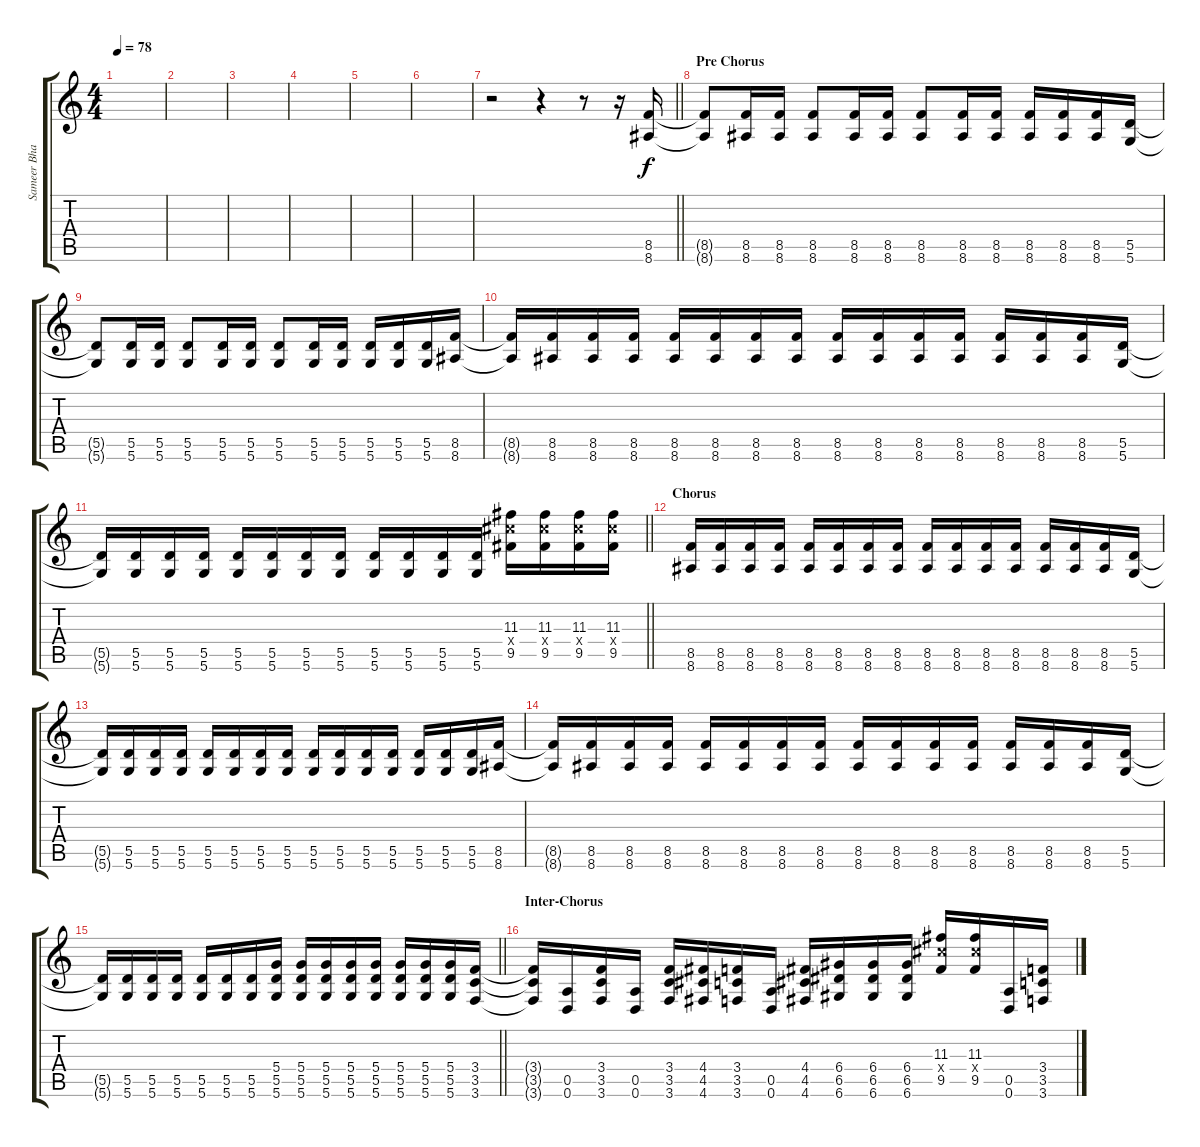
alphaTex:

\track ("Sameer Bhattacharya" "Sameer Bha") {instrument distortionguitar}
\staff {score tabs}
\tuning (E4 B3 G3 D3 A2 D2) {hide}
\ts (4 4)
\tempo 78
\clef g2
\ks c
|
|
|
|
|
|
\barLineRight lightlight
r.2 r.4 r.8 r.16 (8.5 8.6).16 |
\section ("" "Pre Chorus")
(8.5{t} 8.6{t}).8 (8.5 8.6).16 (8.5 8.6).16 (8.5 8.6).8 (8.5 8.6).16 (8.5 8.6).16 (8.5 8.6).8 (8.5 8.6).16 (8.5 8.6).16 (8.5 8.6).16 (8.5 8.6).16 (8.5 8.6).16 (5.5 5.6).16 |
(5.5{t} 5.6{t}).8 (5.5 5.6).16 (5.5 5.6).16 (5.5 5.6).8 (5.5 5.6).16 (5.5 5.6).16 (5.5 5.6).8 (5.5 5.6).16 (5.5 5.6).16 (5.5 5.6).16 (5.5 5.6).16 (5.5 5.6).16 (8.5 8.6).16 |
(8.5{t} 8.6{t}).16 (8.5 8.6).16 (8.5 8.6).16 (8.5 8.6).16 (8.5 8.6).16 (8.5 8.6).16 (8.5 8.6).16 (8.5 8.6).16 (8.5 8.6).16 (8.5 8.6).16 (8.5 8.6).16 (8.5 8.6).16 (8.5 8.6).16 (8.5 8.6).16 (8.5 8.6).16 (5.5 5.6).16 |
\barLineRight lightlight
(5.5{t} 5.6{t}).16 (5.5 5.6).16 (5.5 5.6).16 (5.5 5.6).16 (5.5 5.6).16 (5.5 5.6).16 (5.5 5.6).16 (5.5 5.6).16 (5.5 5.6).16 (5.5 5.6).16 (5.5 5.6).16 (5.5 5.6).16 (11.3 11.4{x} 9.5).16 (11.3 11.4{x} 9.5).16 (11.3 11.4{x} 9.5).16 (11.3 11.4{x} 9.5).16 |
\section ("" "Chorus")
(8.5 8.6).16 (8.5 8.6).16 (8.5 8.6).16 (8.5 8.6).16 (8.5 8.6).16 (8.5 8.6).16 (8.5 8.6).16 (8.5 8.6).16 (8.5 8.6).16 (8.5 8.6).16 (8.5 8.6).16 (8.5 8.6).16 (8.5 8.6).16 (8.5 8.6).16 (8.5 8.6).16 (5.5 5.6).16 |
(5.5{t} 5.6{t}).16 (5.5 5.6).16 (5.5 5.6).16 (5.5 5.6).16 (5.5 5.6).16 (5.5 5.6).16 (5.5 5.6).16 (5.5 5.6).16 (5.5 5.6).16 (5.5 5.6).16 (5.5 5.6).16 (5.5 5.6).16 (5.5 5.6).16 (5.5 5.6).16 (5.5 5.6).16 (8.5 8.6).16 |
(8.5{t} 8.6{t}).16 (8.5 8.6).16 (8.5 8.6).16 (8.5 8.6).16 (8.5 8.6).16 (8.5 8.6).16 (8.5 8.6).16 (8.5 8.6).16 (8.5 8.6).16 (8.5 8.6).16 (8.5 8.6).16 (8.5 8.6).16 (8.5 8.6).16 (8.5 8.6).16 (8.5 8.6).16 (5.5 5.6).16 |
\barLineRight lightlight
(5.5{t} 5.6{t}).16 (5.5 5.6).16 (5.5 5.6).16 (5.5 5.6).16 (5.5 5.6).16 (5.5 5.6).16 (5.5 5.6).16 (5.4 5.5 5.6).16 (5.4 5.5 5.6).16 (5.4 5.5 5.6).16 (5.4 5.5 5.6).16 (5.4 5.5 5.6).16 (5.4 5.5 5.6).16 (5.4 5.5 5.6).16 (5.4 5.5 5.6).16 (3.4 3.5 3.6).16 |
\section ("" "Inter-Chorus")
(3.4{t} 3.5{t} 3.6{t}).16 (0.5 0.6).16 (3.4 3.5 3.6).16 (0.5 0.6).16 (3.4 3.5 3.6).16 (4.4 4.5 4.6).16 (3.4 3.5 3.6).16 (0.5 0.6).16 (4.4 4.5 4.6).16 (6.4 6.5 6.6).16 (6.4 6.5 6.6).16 (6.4 6.5 6.6).16 (11.3 11.4{x} 9.5).16 (11.3 11.4{x} 9.5).16 (0.5 0.6).16 (3.4 3.5 3.6).16
